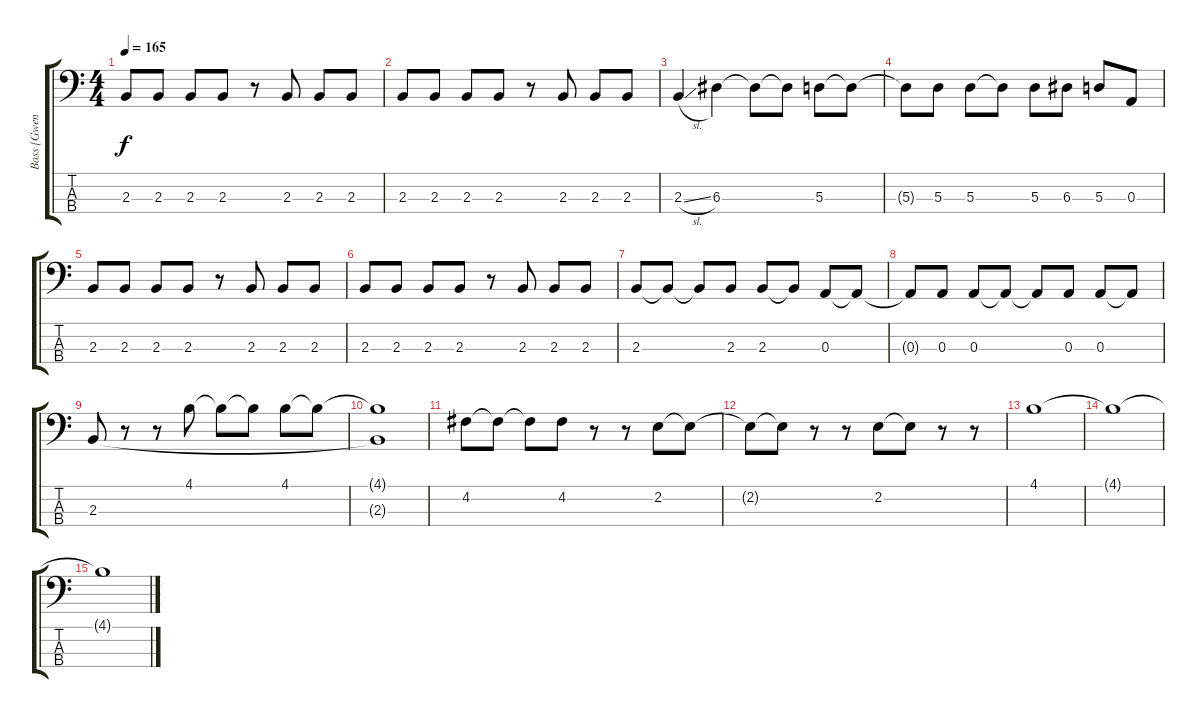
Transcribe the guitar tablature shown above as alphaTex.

\track ("Bass [Gwen Lopez]" "Bass [Gwen") {instrument electricbassfinger}
\staff {score tabs}
\tuning (G2 D2 A1 E1) {hide}
\ts (4 4)
\tempo 165
\clef f4
\ks c
2.3.8{dy f} 2.3.8 2.3.8 2.3.8 r.8 2.3.8 2.3.8 2.3.8 |
2.3.8 2.3.8 2.3.8 2.3.8 r.8 2.3.8 2.3.8 2.3.8 |
2.3{sl}.4 6.3.4 6.3{t}.8 6.3{t}.8 5.3.8 5.3{t}.8 |
5.3{t}.8 5.3.8 5.3.8 5.3{t}.8 5.3.8 6.3.8 5.3.8 0.3.8 |
2.3.8 2.3.8 2.3.8 2.3.8 r.8 2.3.8 2.3.8 2.3.8 |
2.3.8 2.3.8 2.3.8 2.3.8 r.8 2.3.8 2.3.8 2.3.8 |
2.3.8 2.3{t}.8 2.3{t}.8 2.3.8 2.3.8 2.3{t}.8 0.3.8 0.3{t}.8 |
0.3{t}.8 0.3.8 0.3.8 0.3{t}.8 0.3{t}.8 0.3.8 0.3.8 0.3{t}.8 |
2.3.8 r.8 r.8 4.1.8 4.1{t}.8 4.1{t}.8 4.1.8 4.1{t}.8 |
(4.1{t} 2.3{t}).1 |
4.2.8 4.2{t}.8 4.2{t}.8 4.2.8 r.8 r.8 2.2.8 2.2{t}.8 |
2.2{t}.8 2.2{t}.8 r.8 r.8 2.2.8 2.2{t}.8 r.8 r.8 |
4.1.1 |
4.1{t}.1 |
4.1{t}.1
